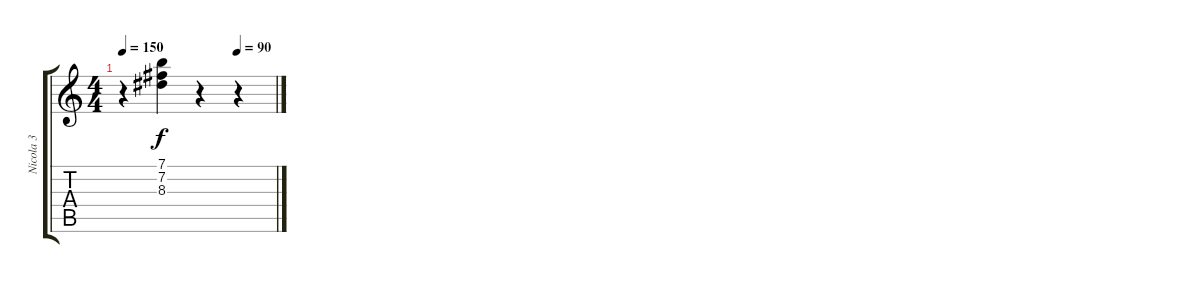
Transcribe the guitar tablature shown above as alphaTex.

\track ("Nicola 3" "Nicola 3") {instrument electricguitarclean}
\staff {score tabs}
\tuning (E4 B3 G3 D3 A2 E2) {hide}
\ts (4 4)
\tempo 150
\tempo (90 0.75)
\clef g2
\ks c
r.4{dy f} (7.1 7.2 8.3).4 r.4 r.4
